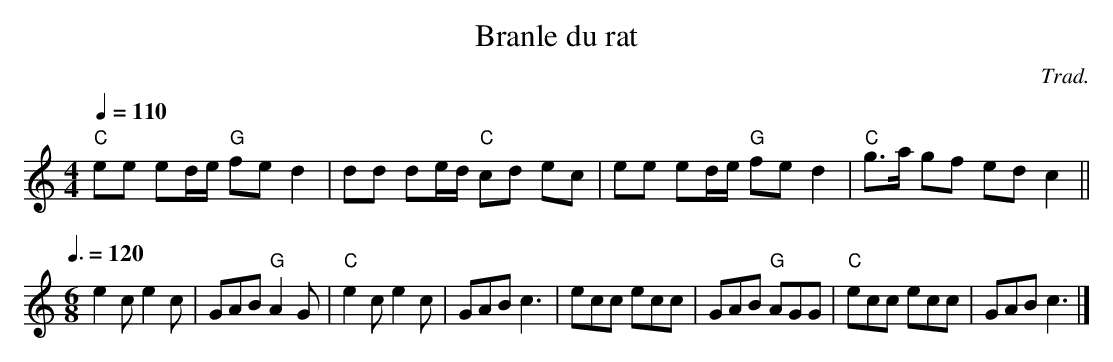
X:1
T:Branle du rat
C:Trad.
Q:1/4=110
M:4/4
L:1/16
K:C
"C"e2e2 e2de "G"f2e2 d4 | d2d2 d2ed "C"c2d2 e2c2 |\
e2e2 e2de "G"f2e2 d4 | "C"g3a g2f2 e2d2 c4 ||
Q:3/8=120
M:6/8
L:1/16
e4 c2 e4 c2 | G2A2B2 "G"A4 G2 | "C"e4 c2 e4 c2 | G2A2B2 c6 | \
e2c2c2 e2c2c2 | G2A2B2 "G"A2G2G2 | "C"e2c2c2 e2c2c2 | G2A2B2 c6 |]
